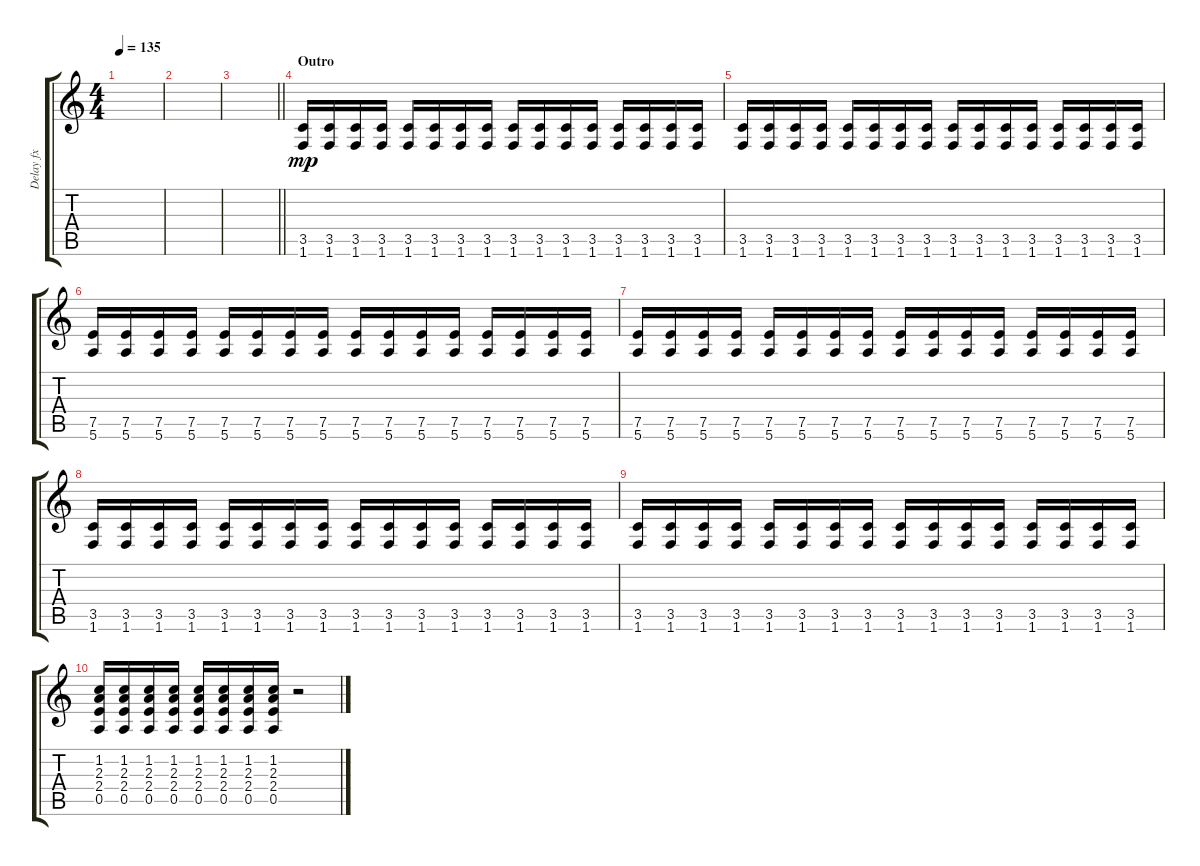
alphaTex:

\track ("Delay fx" "Delay fx") {instrument electricguitarclean}
\staff {score tabs}
\tuning (E4 B3 G3 D3 A2 E2) {hide}
\ts (4 4)
\tempo 135
\clef g2
\ks c
|
|
\barLineRight lightlight
|
\section ("" "Outro")
(3.5 1.6).16{dy mp instrument electricguitarclean} (3.5 1.6).16 (3.5 1.6).16 (3.5 1.6).16 (3.5 1.6).16 (3.5 1.6).16 (3.5 1.6).16 (3.5 1.6).16 (3.5 1.6).16 (3.5 1.6).16 (3.5 1.6).16 (3.5 1.6).16 (3.5 1.6).16 (3.5 1.6).16 (3.5 1.6).16 (3.5 1.6).16 |
(3.5 1.6).16 (3.5 1.6).16 (3.5 1.6).16 (3.5 1.6).16 (3.5 1.6).16 (3.5 1.6).16 (3.5 1.6).16 (3.5 1.6).16 (3.5 1.6).16 (3.5 1.6).16 (3.5 1.6).16 (3.5 1.6).16 (3.5 1.6).16 (3.5 1.6).16 (3.5 1.6).16 (3.5 1.6).16 |
(7.5 5.6).16 (7.5 5.6).16 (7.5 5.6).16 (7.5 5.6).16 (7.5 5.6).16 (7.5 5.6).16 (7.5 5.6).16 (7.5 5.6).16 (7.5 5.6).16 (7.5 5.6).16 (7.5 5.6).16 (7.5 5.6).16 (7.5 5.6).16 (7.5 5.6).16 (7.5 5.6).16 (7.5 5.6).16 |
(7.5 5.6).16 (7.5 5.6).16 (7.5 5.6).16 (7.5 5.6).16 (7.5 5.6).16 (7.5 5.6).16 (7.5 5.6).16 (7.5 5.6).16 (7.5 5.6).16 (7.5 5.6).16 (7.5 5.6).16 (7.5 5.6).16 (7.5 5.6).16 (7.5 5.6).16 (7.5 5.6).16 (7.5 5.6).16 |
(3.5 1.6).16 (3.5 1.6).16 (3.5 1.6).16 (3.5 1.6).16 (3.5 1.6).16 (3.5 1.6).16 (3.5 1.6).16 (3.5 1.6).16 (3.5 1.6).16 (3.5 1.6).16 (3.5 1.6).16 (3.5 1.6).16 (3.5 1.6).16 (3.5 1.6).16 (3.5 1.6).16 (3.5 1.6).16 |
(3.5 1.6).16 (3.5 1.6).16 (3.5 1.6).16 (3.5 1.6).16 (3.5 1.6).16 (3.5 1.6).16 (3.5 1.6).16 (3.5 1.6).16 (3.5 1.6).16 (3.5 1.6).16 (3.5 1.6).16 (3.5 1.6).16 (3.5 1.6).16 (3.5 1.6).16 (3.5 1.6).16 (3.5 1.6).16 |
(1.2 2.3 2.4 0.5).16{volume 4} (1.2 2.3 2.4 0.5).16 (1.2 2.3 2.4 0.5).16 (1.2 2.3 2.4 0.5).16 (1.2 2.3 2.4 0.5).16 (1.2 2.3 2.4 0.5).16 (1.2 2.3 2.4 0.5).16 (1.2 2.3 2.4 0.5).16 r.2
